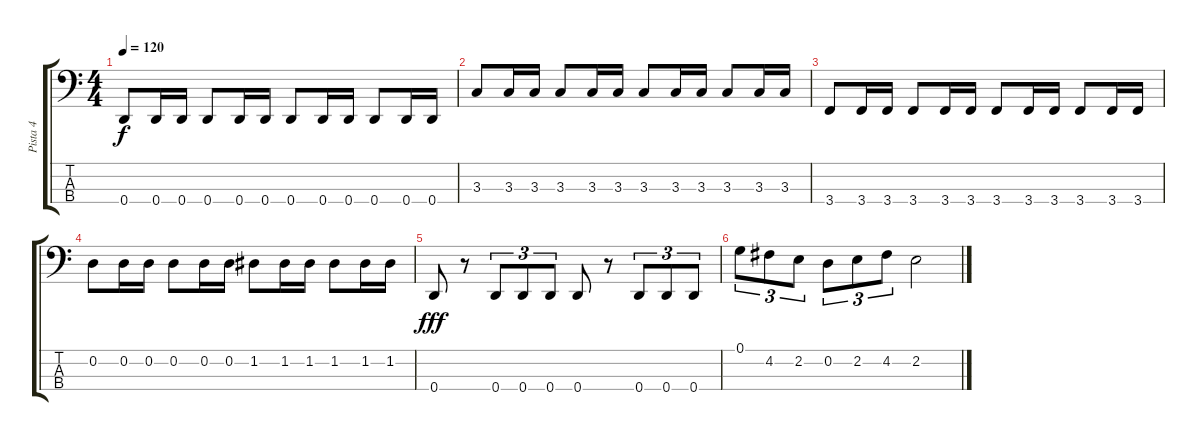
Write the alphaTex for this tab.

\track ("Pista 4" "Pista 4") {instrument electricbasspick}
\staff {score tabs}
\tuning (G2 D2 A1 D1) {hide}
\ts (4 4)
\tempo 120
\clef f4
\ks c
0.4.8{dy f} 0.4.16 0.4.16 0.4.8 0.4.16 0.4.16 0.4.8 0.4.16 0.4.16 0.4.8 0.4.16 0.4.16 |
3.3.8 3.3.16 3.3.16 3.3.8 3.3.16 3.3.16 3.3.8 3.3.16 3.3.16 3.3.8 3.3.16 3.3.16 |
3.4.8 3.4.16 3.4.16 3.4.8 3.4.16 3.4.16 3.4.8 3.4.16 3.4.16 3.4.8 3.4.16 3.4.16 |
0.2.8 0.2.16 0.2.16 0.2.8 0.2.16 0.2.16 1.2.8 1.2.16 1.2.16 1.2.8 1.2.16 1.2.16 |
0.4.8{dy fff} r.8 0.4.8{tu (3 2)} 0.4.8{tu (3 2)} 0.4.8{tu (3 2)} 0.4.8 r.8 0.4.8{tu (3 2)} 0.4.8{tu (3 2)} 0.4.8{tu (3 2)} |
0.1.8{tu (3 2)} 4.2.8{tu (3 2)} 2.2.8{tu (3 2)} 0.2.8{tu (3 2)} 2.2.8{tu (3 2)} 4.2.8{tu (3 2)} 2.2.2
